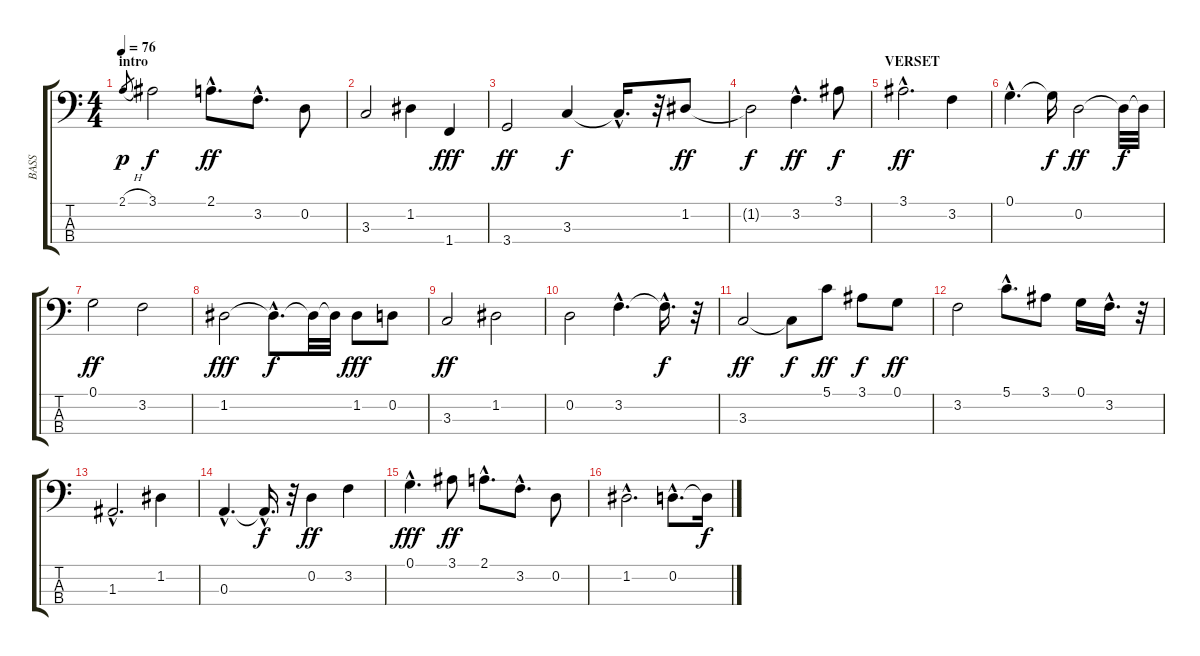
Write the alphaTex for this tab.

\track ("BASS" "BASS") {instrument fretlessbass}
\staff {score tabs}
\tuning (G2 D2 A1 E1) {hide}
\ts (4 4)
\section ("" "intro")
\tempo 76
\clef f4
\ks c
2.1{h}.8{gr dy p instrument fretlessbass} 3.1.2{dy f} 2.1{hac}.8{d dy ff} 3.2{hac}.8{d} 0.2.8 |
3.3.2 1.2.4 1.4.4{dy fff} |
3.4.2{dy ff} 3.3.4{dy f} 3.3{hac t}.16{d} r.32 1.2.8{dy ff} |
1.2{t}.2{dy f} 3.2{hac}.4{d dy ff} 3.1.8{dy f} |
\section ("" "VERSET")
3.1{hac}.2{d dy ff} 3.2.4 |
0.1{hac}.4{d} 0.1{t}.16{dy f} 0.2.2{dy ff} 0.2{t}.32{dy f} 0.2{t}.32 |
0.1.2{dy ff} 3.2.2 |
1.2.2{dy fff} 1.2{hac t}.8{d dy f} 1.2{t}.32 1.2{t}.32 1.2.8{dy fff} 0.2.8 |
3.3.2{dy ff} 1.2.2 |
0.2.2 3.2{hac}.4{d} 3.2{hac t}.16{d dy f} r.32 |
3.3.2{dy ff} 3.3{t}.8{dy f} 5.1.8{dy ff} 3.1.8{dy f} 0.1.8{dy ff} |
3.2.2 5.1{hac}.8{d} 3.1.8 0.1.16 3.2{hac}.16{d} r.32 |
1.3{hac}.2{d} 1.2.4 |
0.3{hac}.4{d} 0.3{hac t}.16{d dy f} r.32 0.2.4{dy ff} 3.2.4 |
0.1{hac}.4{d dy fff} 3.1.8{dy ff} 2.1{hac}.8{d} 3.2{hac}.8{d} 0.2.8 |
1.2{hac}.2{d} 0.2{hac}.8{d} 0.2{t}.16{dy f}
